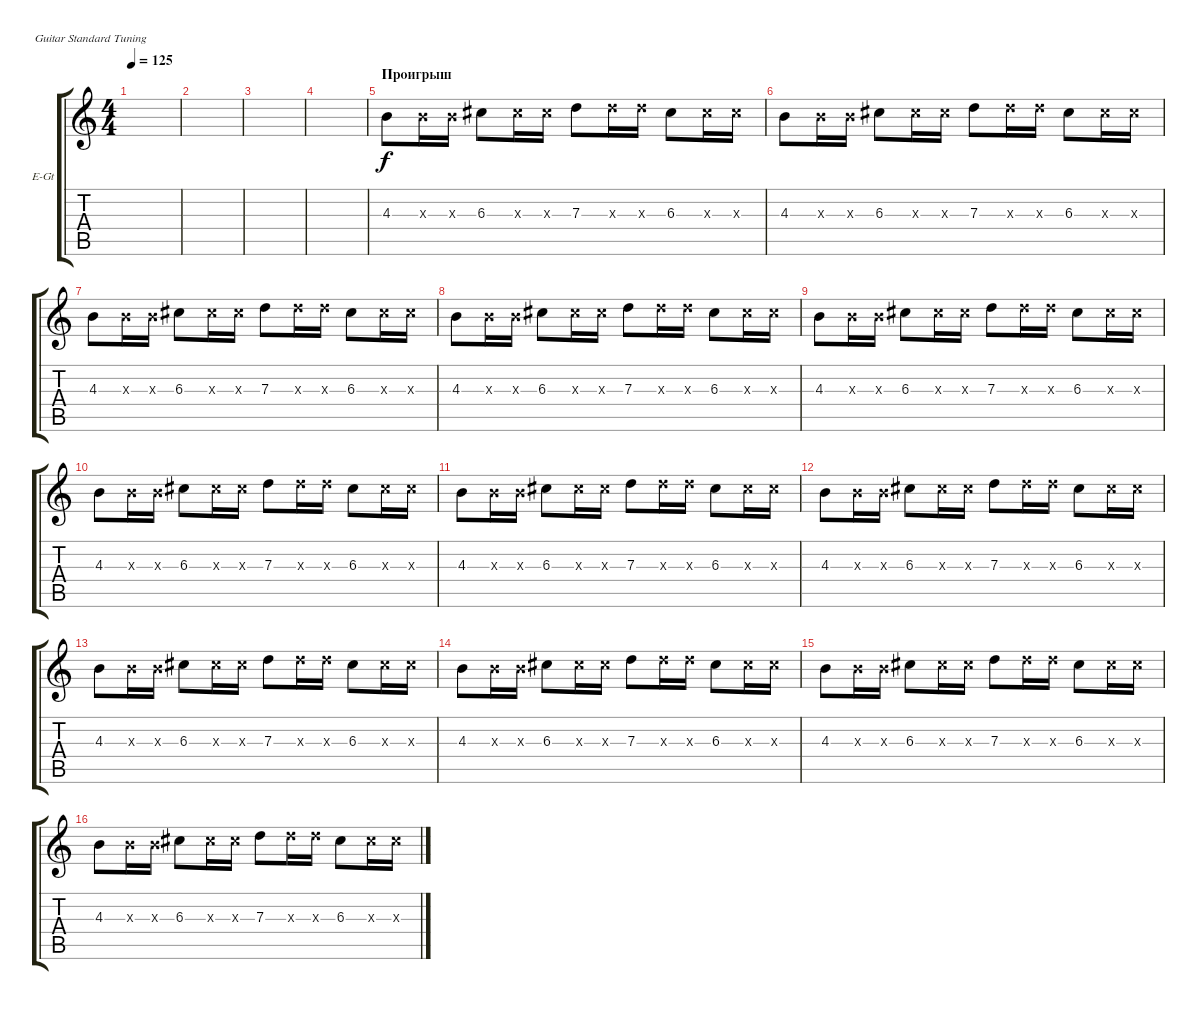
\defaultSystemsLayout 4
\bracketExtendMode groupsimilarinstruments
\firstSystemTrackNameOrientation horizontal
\otherSystemsTrackNameOrientation horizontal
\track ("Electric Guitar" "E-Gt") {instrument overdrivenguitar}
\staff {score tabs}
\tuning (E4 B3 G3 D3 A2 E2)
\ts (4 4)
\tempo 125
\clef g2
\ks c
|
|
|
|
\section ("" "Проигрыш")
4.3.8 4.3{x}.16 4.3{x}.16 6.3.8 6.3{x}.16 6.3{x}.16 7.3.8 7.3{x}.16 7.3{x}.16 6.3.8 6.3{x}.16 6.3{x}.16 |
4.3.8 4.3{x}.16 4.3{x}.16 6.3.8 6.3{x}.16 6.3{x}.16 7.3.8 7.3{x}.16 7.3{x}.16 6.3.8 6.3{x}.16 6.3{x}.16 |
4.3.8 4.3{x}.16 4.3{x}.16 6.3.8 6.3{x}.16 6.3{x}.16 7.3.8 7.3{x}.16 7.3{x}.16 6.3.8 6.3{x}.16 6.3{x}.16 |
4.3.8 4.3{x}.16 4.3{x}.16 6.3.8 6.3{x}.16 6.3{x}.16 7.3.8 7.3{x}.16 7.3{x}.16 6.3.8 6.3{x}.16 6.3{x}.16 |
4.3.8 4.3{x}.16 4.3{x}.16 6.3.8 6.3{x}.16 6.3{x}.16 7.3.8 7.3{x}.16 7.3{x}.16 6.3.8 6.3{x}.16 6.3{x}.16 |
4.3.8 4.3{x}.16 4.3{x}.16 6.3.8 6.3{x}.16 6.3{x}.16 7.3.8 7.3{x}.16 7.3{x}.16 6.3.8 6.3{x}.16 6.3{x}.16 |
4.3.8 4.3{x}.16 4.3{x}.16 6.3.8 6.3{x}.16 6.3{x}.16 7.3.8 7.3{x}.16 7.3{x}.16 6.3.8 6.3{x}.16 6.3{x}.16 |
4.3.8 4.3{x}.16 4.3{x}.16 6.3.8 6.3{x}.16 6.3{x}.16 7.3.8 7.3{x}.16 7.3{x}.16 6.3.8 6.3{x}.16 6.3{x}.16 |
4.3.8 4.3{x}.16 4.3{x}.16 6.3.8 6.3{x}.16 6.3{x}.16 7.3.8 7.3{x}.16 7.3{x}.16 6.3.8 6.3{x}.16 6.3{x}.16 |
4.3.8 4.3{x}.16 4.3{x}.16 6.3.8 6.3{x}.16 6.3{x}.16 7.3.8 7.3{x}.16 7.3{x}.16 6.3.8 6.3{x}.16 6.3{x}.16 |
4.3.8 4.3{x}.16 4.3{x}.16 6.3.8 6.3{x}.16 6.3{x}.16 7.3.8 7.3{x}.16 7.3{x}.16 6.3.8 6.3{x}.16 6.3{x}.16 |
4.3.8 4.3{x}.16 4.3{x}.16 6.3.8 6.3{x}.16 6.3{x}.16 7.3.8 7.3{x}.16 7.3{x}.16 6.3.8 6.3{x}.16 6.3{x}.16
